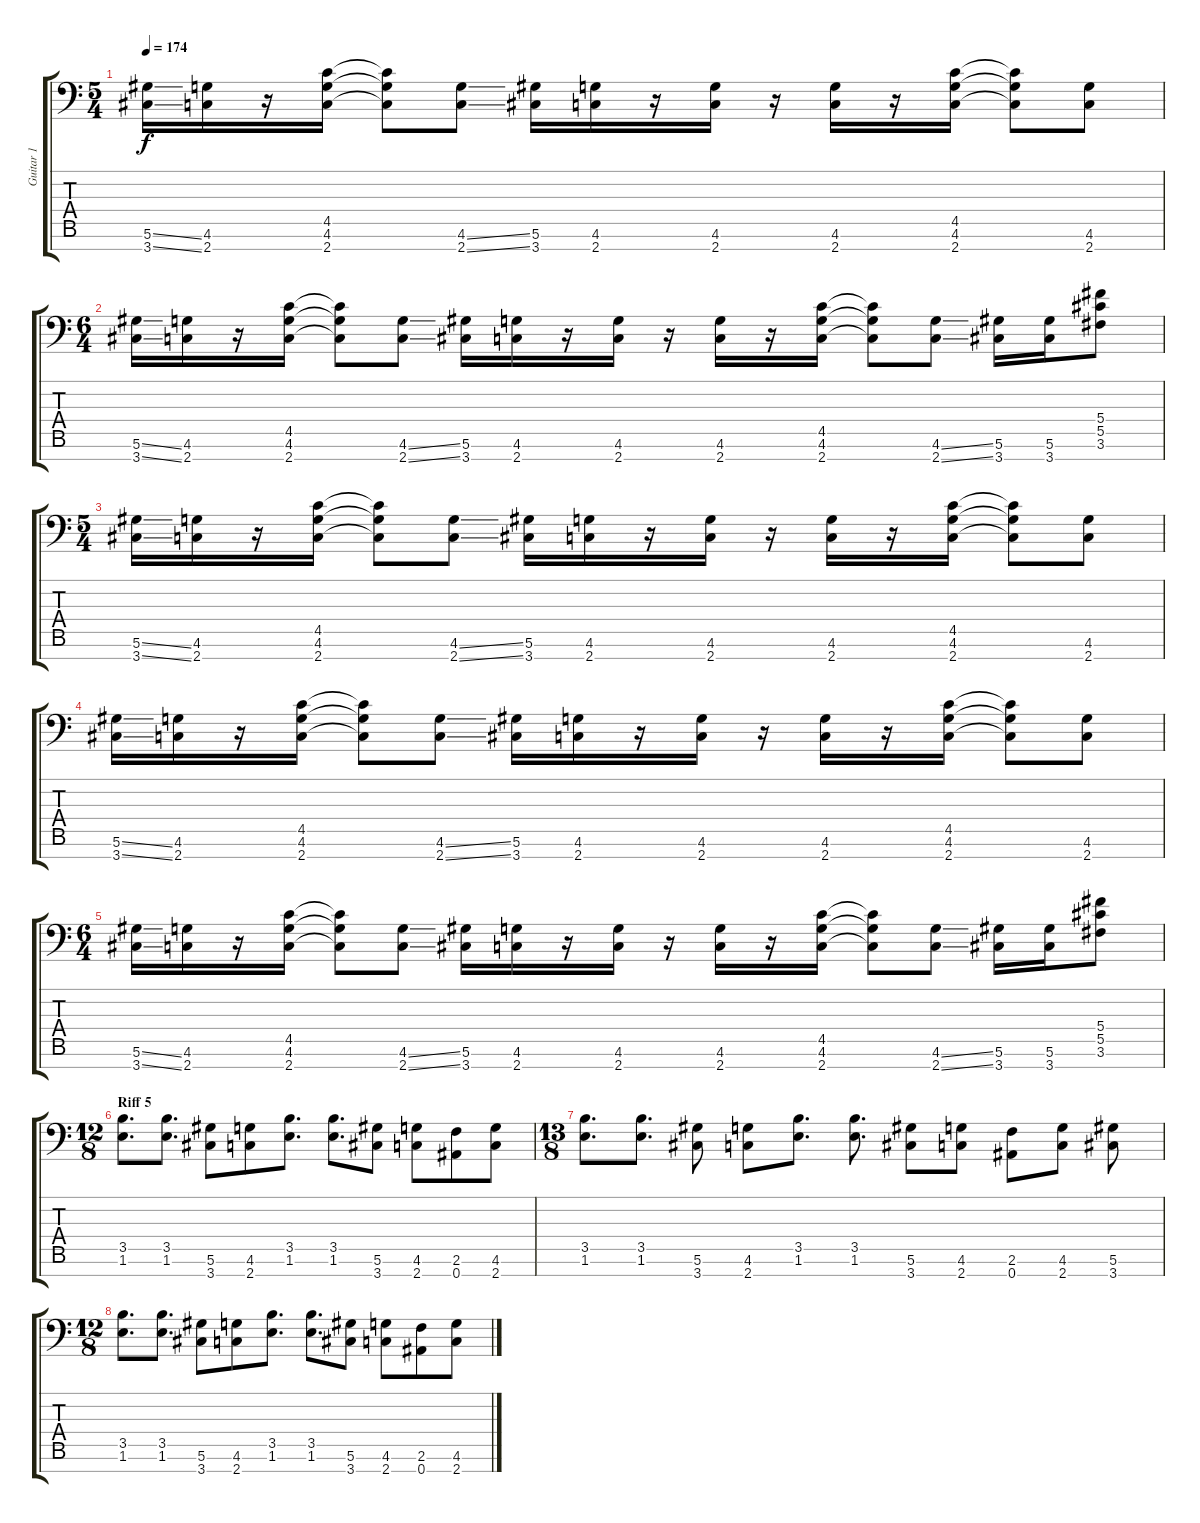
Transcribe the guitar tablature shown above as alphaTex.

\track ("Guitar 1" "Guitar 1") {instrument distortionguitar}
\staff {score tabs}
\tuning (Eb4 Bb3 Gb3 Db3 Ab2 Eb2 Bb1) {hide}
\ts (5 4)
\tempo 174
\clef f4
\ks c
(5.6{ss} 3.7{ss}).16{dy f} (4.6 2.7).16 r.16 (4.5 4.6 2.7).16 (4.5{t} 4.6{t} 2.7{t}).8 (4.6{ss} 2.7{ss}).8 (5.6 3.7).16 (4.6 2.7).16 r.16 (4.6 2.7).16 r.16 (4.6 2.7).16 r.16 (4.5 4.6 2.7).16 (4.5{t} 4.6{t} 2.7{t}).8 (4.6 2.7).8 |
\ts (6 4)
(5.6{ss} 3.7{ss}).16 (4.6 2.7).16 r.16 (4.5 4.6 2.7).16 (4.5{t} 4.6{t} 2.7{t}).8 (4.6{ss} 2.7{ss}).8 (5.6 3.7).16 (4.6 2.7).16 r.16 (4.6 2.7).16 r.16 (4.6 2.7).16 r.16 (4.5 4.6 2.7).16 (4.5{t} 4.6{t} 2.7{t}).8 (4.6{ss} 2.7{ss}).8 (5.6 3.7).16 (5.6 3.7).16 (5.4 5.5 3.6).8 |
\ts (5 4)
(5.6{ss} 3.7{ss}).16 (4.6 2.7).16 r.16 (4.5 4.6 2.7).16 (4.5{t} 4.6{t} 2.7{t}).8 (4.6{ss} 2.7{ss}).8 (5.6 3.7).16 (4.6 2.7).16 r.16 (4.6 2.7).16 r.16 (4.6 2.7).16 r.16 (4.5 4.6 2.7).16 (4.5{t} 4.6{t} 2.7{t}).8 (4.6 2.7).8 |
(5.6{ss} 3.7{ss}).16 (4.6 2.7).16 r.16 (4.5 4.6 2.7).16 (4.5{t} 4.6{t} 2.7{t}).8 (4.6{ss} 2.7{ss}).8 (5.6 3.7).16 (4.6 2.7).16 r.16 (4.6 2.7).16 r.16 (4.6 2.7).16 r.16 (4.5 4.6 2.7).16 (4.5{t} 4.6{t} 2.7{t}).8 (4.6 2.7).8 |
\ts (6 4)
(5.6{ss} 3.7{ss}).16 (4.6 2.7).16 r.16 (4.5 4.6 2.7).16 (4.5{t} 4.6{t} 2.7{t}).8 (4.6{ss} 2.7{ss}).8 (5.6 3.7).16 (4.6 2.7).16 r.16 (4.6 2.7).16 r.16 (4.6 2.7).16 r.16 (4.5 4.6 2.7).16 (4.5{t} 4.6{t} 2.7{t}).8 (4.6{ss} 2.7{ss}).8 (5.6 3.7).16 (5.6 3.7).16 (5.4 5.5 3.6).8 |
\ts (12 8)
\section ("" "Riff 5")
(3.5 1.6).8{d} (3.5 1.6).8{d} (5.6 3.7).8 (4.6 2.7).8 (3.5 1.6).8{d} (3.5 1.6).8{d} (5.6 3.7).8 (4.6 2.7).8 (2.6 0.7).8 (4.6 2.7).8 |
\ts (13 8)
(3.5 1.6).8{d} (3.5 1.6).8{d} (5.6 3.7).8 (4.6 2.7).8 (3.5 1.6).8{d} (3.5 1.6).8{d} (5.6 3.7).8 (4.6 2.7).8 (2.6 0.7).8 (4.6 2.7).8 (5.6 3.7).8 |
\ts (12 8)
(3.5 1.6).8{d} (3.5 1.6).8{d} (5.6 3.7).8 (4.6 2.7).8 (3.5 1.6).8{d} (3.5 1.6).8{d} (5.6 3.7).8 (4.6 2.7).8 (2.6 0.7).8 (4.6 2.7).8
